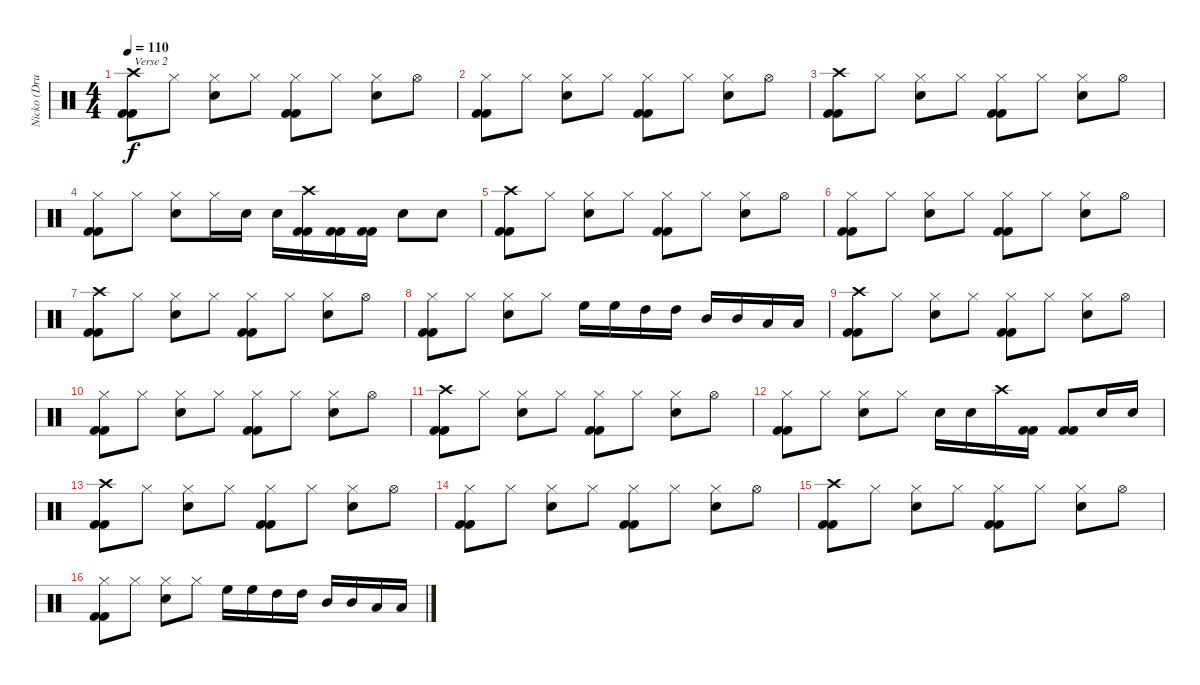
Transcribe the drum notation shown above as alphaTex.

\track ("Nicko (Drums)" "Nicko (Dru") {instrument percussion}
\staff {score}
\articulation defaults
\ts (4 4)
\tempo 110
\clef neutral
\ks c
("Crash high (hit)" "Kick (hit) 2" "Kick (hit) 2").8{txt "Verse 2" dy f} "Hi-Hat (closed)".8 ("Hi-Hat (closed)" "Snare (hit) 2").8 "Hi-Hat (closed)".8 ("Hi-Hat (closed)" "Kick (hit) 2" "Kick (hit) 2").8 "Hi-Hat (closed)".8 ("Hi-Hat (closed)" "Snare (hit) 2").8 "Hi-Hat (open)".8 |
("Hi-Hat (closed)" "Kick (hit) 2" "Kick (hit) 2").8 "Hi-Hat (closed)".8 ("Hi-Hat (closed)" "Snare (hit) 2").8 "Hi-Hat (closed)".8 ("Hi-Hat (closed)" "Kick (hit) 2" "Kick (hit) 2").8 "Hi-Hat (closed)".8 ("Hi-Hat (closed)" "Snare (hit) 2").8 "Hi-Hat (open)".8 |
("Crash high (hit)" "Kick (hit) 2" "Kick (hit) 2").8 "Hi-Hat (closed)".8 ("Hi-Hat (closed)" "Snare (hit) 2").8 "Hi-Hat (closed)".8 ("Hi-Hat (closed)" "Kick (hit) 2" "Kick (hit) 2").8 "Hi-Hat (closed)".8 ("Hi-Hat (closed)" "Snare (hit) 2").8 "Hi-Hat (open)".8 |
("Hi-Hat (closed)" "Kick (hit) 2" "Kick (hit) 2").8 "Hi-Hat (closed)".8 ("Hi-Hat (closed)" "Snare (hit) 2").8 "Hi-Hat (closed)".16 "Snare (hit) 2".16 "Snare (hit) 2".16 ("Crash high (hit)" "Kick (hit) 2" "Kick (hit) 2").16 ("Kick (hit) 2" "Kick (hit) 2").16 ("Kick (hit) 2" "Kick (hit) 2").16 "Snare (hit) 2".8 "Snare (hit) 2".8 |
("Crash high (hit)" "Kick (hit) 2" "Kick (hit) 2").8 "Hi-Hat (closed)".8 ("Hi-Hat (closed)" "Snare (hit) 2").8 "Hi-Hat (closed)".8 ("Hi-Hat (closed)" "Kick (hit) 2" "Kick (hit) 2").8 "Hi-Hat (closed)".8 ("Hi-Hat (closed)" "Snare (hit) 2").8 "Hi-Hat (open)".8 |
("Hi-Hat (closed)" "Kick (hit) 2" "Kick (hit) 2").8 "Hi-Hat (closed)".8 ("Hi-Hat (closed)" "Snare (hit) 2").8 "Hi-Hat (closed)".8 ("Hi-Hat (closed)" "Kick (hit) 2" "Kick (hit) 2").8 "Hi-Hat (closed)".8 ("Hi-Hat (closed)" "Snare (hit) 2").8 "Hi-Hat (open)".8 |
("Crash high (hit)" "Kick (hit) 2" "Kick (hit) 2").8 "Hi-Hat (closed)".8 ("Hi-Hat (closed)" "Snare (hit) 2").8 "Hi-Hat (closed)".8 ("Hi-Hat (closed)" "Kick (hit) 2" "Kick (hit) 2").8 "Hi-Hat (closed)".8 ("Hi-Hat (closed)" "Snare (hit) 2").8 "Hi-Hat (open)".8 |
("Hi-Hat (closed)" "Kick (hit) 2" "Kick (hit) 2").8 "Hi-Hat (closed)".8 ("Hi-Hat (closed)" "Snare (hit) 2").8 "Hi-Hat (closed)".8 "High Floor Tom (hit)".16 "High Floor Tom (hit)".16 "High Tom (hit)".16 "High Tom (hit)".16 "Mid Tom (hit)".16 "Mid Tom (hit)".16 "Low Tom (hit)".16 "Low Tom (hit)".16 |
("Crash high (hit)" "Kick (hit) 2" "Kick (hit) 2").8 "Hi-Hat (closed)".8 ("Hi-Hat (closed)" "Snare (hit) 2").8 "Hi-Hat (closed)".8 ("Hi-Hat (closed)" "Kick (hit) 2" "Kick (hit) 2").8 "Hi-Hat (closed)".8 ("Hi-Hat (closed)" "Snare (hit) 2").8 "Hi-Hat (open)".8 |
("Hi-Hat (closed)" "Kick (hit) 2" "Kick (hit) 2").8 "Hi-Hat (closed)".8 ("Hi-Hat (closed)" "Snare (hit) 2").8 "Hi-Hat (closed)".8 ("Hi-Hat (closed)" "Kick (hit) 2" "Kick (hit) 2").8 "Hi-Hat (closed)".8 ("Hi-Hat (closed)" "Snare (hit) 2").8 "Hi-Hat (open)".8 |
("Crash high (hit)" "Kick (hit) 2" "Kick (hit) 2").8 "Hi-Hat (closed)".8 ("Hi-Hat (closed)" "Snare (hit) 2").8 "Hi-Hat (closed)".8 ("Hi-Hat (closed)" "Kick (hit) 2" "Kick (hit) 2").8 "Hi-Hat (closed)".8 ("Hi-Hat (closed)" "Snare (hit) 2").8 "Hi-Hat (open)".8 |
("Hi-Hat (closed)" "Kick (hit) 2" "Kick (hit) 2").8 "Hi-Hat (closed)".8 ("Hi-Hat (closed)" "Snare (hit) 2").8 "Hi-Hat (closed)".8 "Snare (hit) 2".16 "Snare (hit) 2".16 "Crash high (hit)".16 ("Kick (hit) 2" "Kick (hit) 2").16 ("Kick (hit) 2" "Kick (hit) 2").8 "Snare (hit) 2".16 "Snare (hit) 2".16 |
("Crash high (hit)" "Kick (hit) 2" "Kick (hit) 2").8 "Hi-Hat (closed)".8 ("Hi-Hat (closed)" "Snare (hit) 2").8 "Hi-Hat (closed)".8 ("Hi-Hat (closed)" "Kick (hit) 2" "Kick (hit) 2").8 "Hi-Hat (closed)".8 ("Hi-Hat (closed)" "Snare (hit) 2").8 "Hi-Hat (open)".8 |
("Hi-Hat (closed)" "Kick (hit) 2" "Kick (hit) 2").8 "Hi-Hat (closed)".8 ("Hi-Hat (closed)" "Snare (hit) 2").8 "Hi-Hat (closed)".8 ("Hi-Hat (closed)" "Kick (hit) 2" "Kick (hit) 2").8 "Hi-Hat (closed)".8 ("Hi-Hat (closed)" "Snare (hit) 2").8 "Hi-Hat (open)".8 |
("Crash high (hit)" "Kick (hit) 2" "Kick (hit) 2").8 "Hi-Hat (closed)".8 ("Hi-Hat (closed)" "Snare (hit) 2").8 "Hi-Hat (closed)".8 ("Hi-Hat (closed)" "Kick (hit) 2" "Kick (hit) 2").8 "Hi-Hat (closed)".8 ("Hi-Hat (closed)" "Snare (hit) 2").8 "Hi-Hat (open)".8 |
("Hi-Hat (closed)" "Kick (hit) 2" "Kick (hit) 2").8 "Hi-Hat (closed)".8 ("Hi-Hat (closed)" "Snare (hit) 2").8 "Hi-Hat (closed)".8 "High Floor Tom (hit)".16 "High Floor Tom (hit)".16 "High Tom (hit)".16 "High Tom (hit)".16 "Mid Tom (hit)".16 "Mid Tom (hit)".16 "Low Tom (hit)".16 "Low Tom (hit)".16
